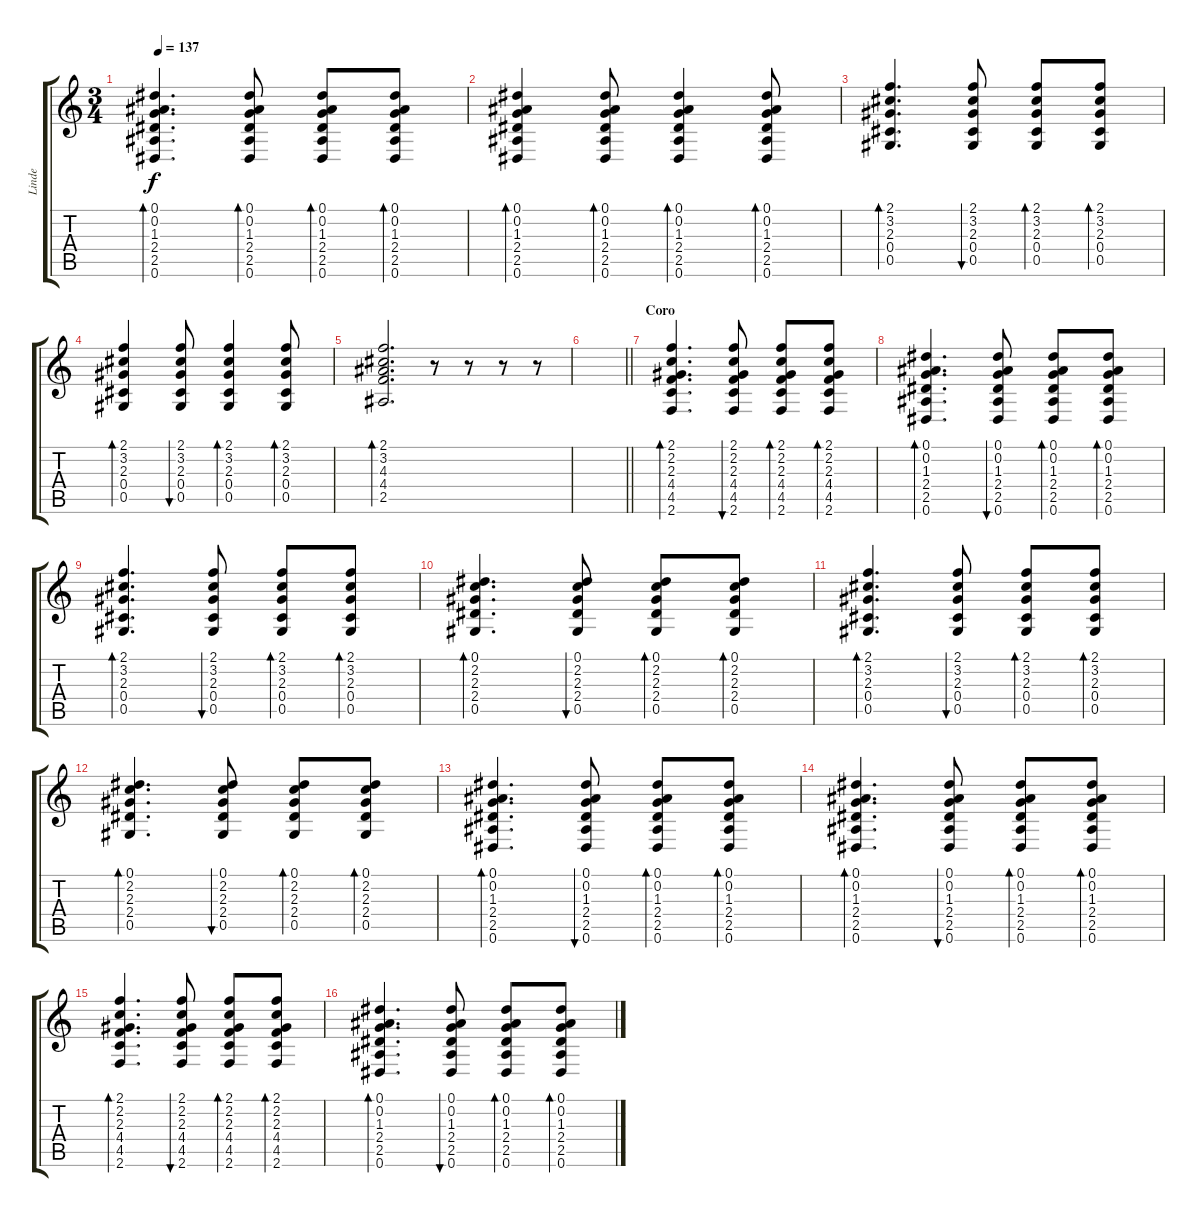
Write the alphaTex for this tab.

\track ("Linde" "Linde") {instrument acousticguitarsteel}
\staff {score tabs}
\tuning (Eb4 Bb3 Gb3 Db3 Ab2 Eb2) {hide}
\ts (3 4)
\tempo 137
\clef g2
\ks c
(0.1 0.2 1.3 2.4 2.5 0.6).4{d bd 60 dy f} (0.1 0.2 1.3 2.4 2.5 0.6).8{bd 60} (0.1 0.2 1.3 2.4 2.5 0.6).8{bd 60} (0.1 0.2 1.3 2.4 2.5 0.6).8{bd 60} |
(0.1 0.2 1.3 2.4 2.5 0.6).4{bd 60} (0.1 0.2 1.3 2.4 2.5 0.6).8{bd 60} (0.1 0.2 1.3 2.4 2.5 0.6).4{bd 60} (0.1 0.2 1.3 2.4 2.5 0.6).8{bd 60} |
(2.1 3.2 2.3 0.4 0.5).4{d bd 60} (2.1 3.2 2.3 0.4 0.5).8{bu 60} (2.1 3.2 2.3 0.4 0.5).8{bd 60} (2.1 3.2 2.3 0.4 0.5).8{bd 60} |
(2.1 3.2 2.3 0.4 0.5).4{bd 60} (2.1 3.2 2.3 0.4 0.5).8{bu 60} (2.1 3.2 2.3 0.4 0.5).4{bd 60} (2.1 3.2 2.3 0.4 0.5).8{bd 60} |
(2.1 3.2 4.3 4.4 2.5).2{d bd 60} r.8 r.8 r.8 r.8 |
\barLineRight lightlight
|
\section ("" "Coro")
(2.1 2.2 2.3 4.4 4.5 2.6).4{d bd 60} (2.1 2.2 2.3 4.4 4.5 2.6).8{bu 60} (2.1 2.2 2.3 4.4 4.5 2.6).8{bd 60} (2.1 2.2 2.3 4.4 4.5 2.6).8{bd 60} |
(0.1 0.2 1.3 2.4 2.5 0.6).4{d bd 60} (0.1 0.2 1.3 2.4 2.5 0.6).8{bu 60} (0.1 0.2 1.3 2.4 2.5 0.6).8{bd 60} (0.1 0.2 1.3 2.4 2.5 0.6).8{bd 60} |
(2.1 3.2 2.3 0.4 0.5).4{d bd 60} (2.1 3.2 2.3 0.4 0.5).8{bu 60} (2.1 3.2 2.3 0.4 0.5).8{bd 60} (2.1 3.2 2.3 0.4 0.5).8{bd 60} |
(0.1 2.2 2.3 2.4 0.5).4{d bd 60} (0.1 2.2 2.3 2.4 0.5).8{bu 60} (0.1 2.2 2.3 2.4 0.5).8{bd 60} (0.1 2.2 2.3 2.4 0.5).8{bd 60} |
(2.1 3.2 2.3 0.4 0.5).4{d bd 60} (2.1 3.2 2.3 0.4 0.5).8{bu 60} (2.1 3.2 2.3 0.4 0.5).8{bd 60} (2.1 3.2 2.3 0.4 0.5).8{bd 60} |
(0.1 2.2 2.3 2.4 0.5).4{d bd 60} (0.1 2.2 2.3 2.4 0.5).8{bu 60} (0.1 2.2 2.3 2.4 0.5).8{bd 60} (0.1 2.2 2.3 2.4 0.5).8{bd 60} |
(0.1 0.2 1.3 2.4 2.5 0.6).4{d bd 60} (0.1 0.2 1.3 2.4 2.5 0.6).8{bu 60} (0.1 0.2 1.3 2.4 2.5 0.6).8{bd 60} (0.1 0.2 1.3 2.4 2.5 0.6).8{bd 60} |
(0.1 0.2 1.3 2.4 2.5 0.6).4{d bd 60} (0.1 0.2 1.3 2.4 2.5 0.6).8{bu 60} (0.1 0.2 1.3 2.4 2.5 0.6).8{bd 60} (0.1 0.2 1.3 2.4 2.5 0.6).8{bd 60} |
(2.1 2.2 2.3 4.4 4.5 2.6).4{d bd 60} (2.1 2.2 2.3 4.4 4.5 2.6).8{bu 60} (2.1 2.2 2.3 4.4 4.5 2.6).8{bd 60} (2.1 2.2 2.3 4.4 4.5 2.6).8{bd 60} |
(0.1 0.2 1.3 2.4 2.5 0.6).4{d bd 60} (0.1 0.2 1.3 2.4 2.5 0.6).8{bu 60} (0.1 0.2 1.3 2.4 2.5 0.6).8{bd 60} (0.1 0.2 1.3 2.4 2.5 0.6).8{bd 60}
